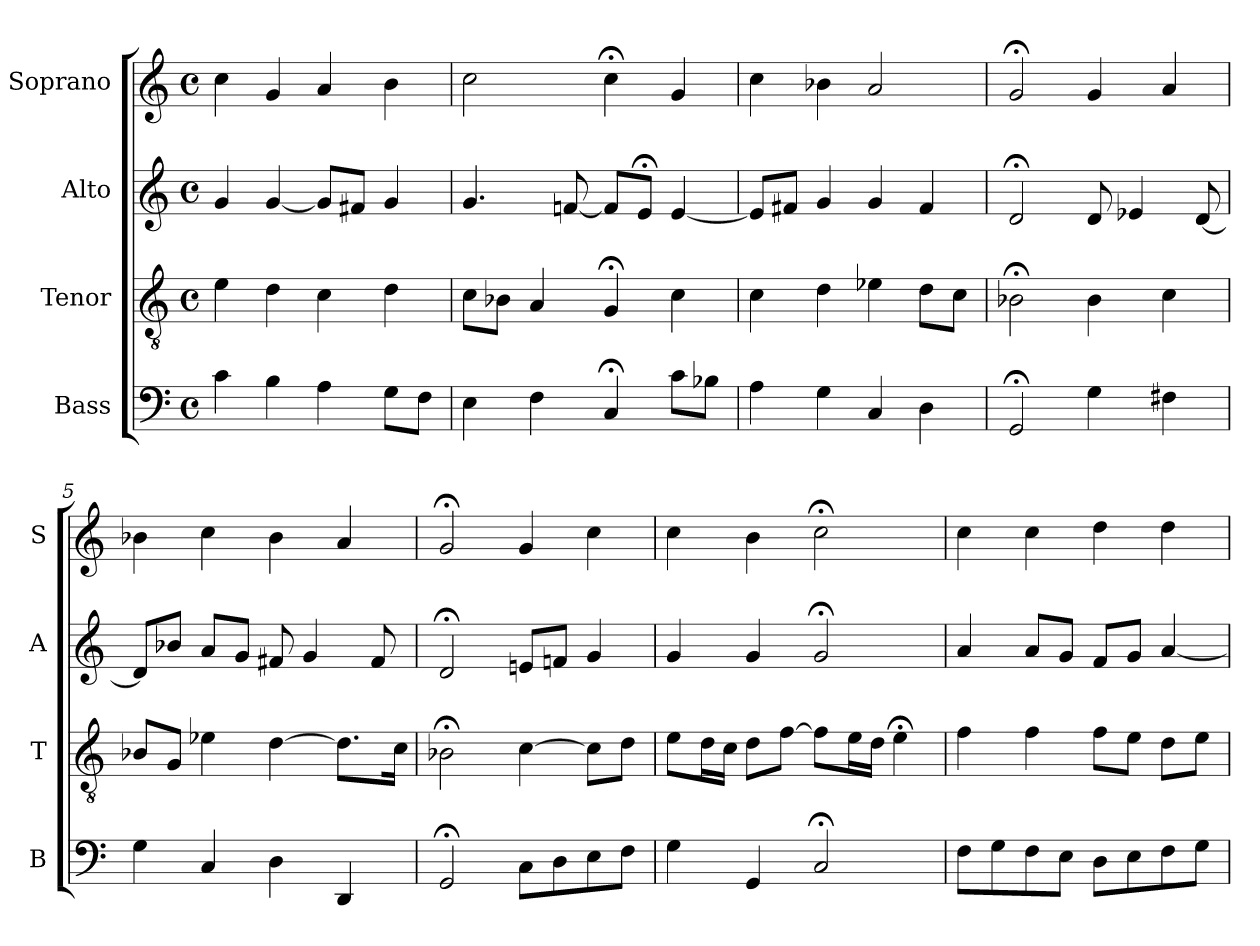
**kern	**kern	**kern	**kern
*part4	*part3	*part2	*part1
*staff4	*staff3	*staff2	*staff1
*I"Bass	*I"Tenor	*I"Alto	*I"Soprano
*I'B	*I'T	*I'A	*I'S
*clefF4	*clefGv2	*clefG2	*clefG2
*k[]	*k[]	*k[]	*k[]
*C:	*C:	*C:	*C:
*M4/4	*M4/4	*M4/4	*M4/4
*met(c)	*met(c)	*met(c)	*met(c)
*MM100	*MM100	*MM100	*MM100
=1	=1	=1	=1
4c	4e	4g	4cc
4B	4d	[4g	4g
4A	4c	8gL]	4a
.	.	8f#XJ	.
8GL	4d	4g	4b
8FJ	.	.	.
=2	=2	=2	=2
4E	8cL	4.g	2cc
.	8B-XJ	.	.
4F	4A	.	.
.	.	[8fn	.
4C;<	4G;<	8fL]	4cc;<
.	.	8e;<J	.
8cL	4c	[4e	4g
8B-XJ	.	.	.
=3	=3	=3	=3
4A	4c	8eL]	4cc
.	.	8f#XJ	.
4G	4d	4g	4b-X
4C	4e-X	4g	2a
4D	8dL	4f#	.
.	8cJ	.	.
=4	=4	=4	=4
2GG;<	2B-X;<	2d;<	2g;<
4G	4B-	8d	4g
.	.	4e-X	.
4F#X	4c	.	4a
.	.	[8d	.
=5	=5	=5	=5
4G	8B-XL	8dL]	4b-X
.	8GJ	8b-XJ	.
4C	4e-X	8aL	4cc
.	.	8gJ	.
4D	[4d	8f#X	4b-
.	.	4g	.
4DD	8.dL]	.	4a
.	.	8f#	.
.	16cJk	.	.
=6	=6	=6	=6
2GG;<	2B-X;<	2d;<	2g;<
8CL	[4c	8enL	4g
8D	.	8fnJ	.
8E	8cL]	4g	4cc
8FJ	8dJ	.	.
=7	=7	=7	=7
4G	8eL	4g	4cc
.	16dL	.	.
.	16cJJ	.	.
4GG	8dL	4g	4b
.	[8fJ	.	.
2C;<	8fL]	2g;<	2cc;<
.	16eL	.	.
.	16dJJ	.	.
.	4e;<	.	.
=8	=8	=8	=8
8FL	4f	4a	4cc
8G	.	.	.
8F	4f	8aL	4cc
8EJ	.	8gJ	.
8DL	8fL	8fL	4dd
8E	8eJ	8gJ	.
8F	8dL	[4a	4dd
8GJ	8eJ	.	.
=	=	=	=
*-	*-	*-	*-
